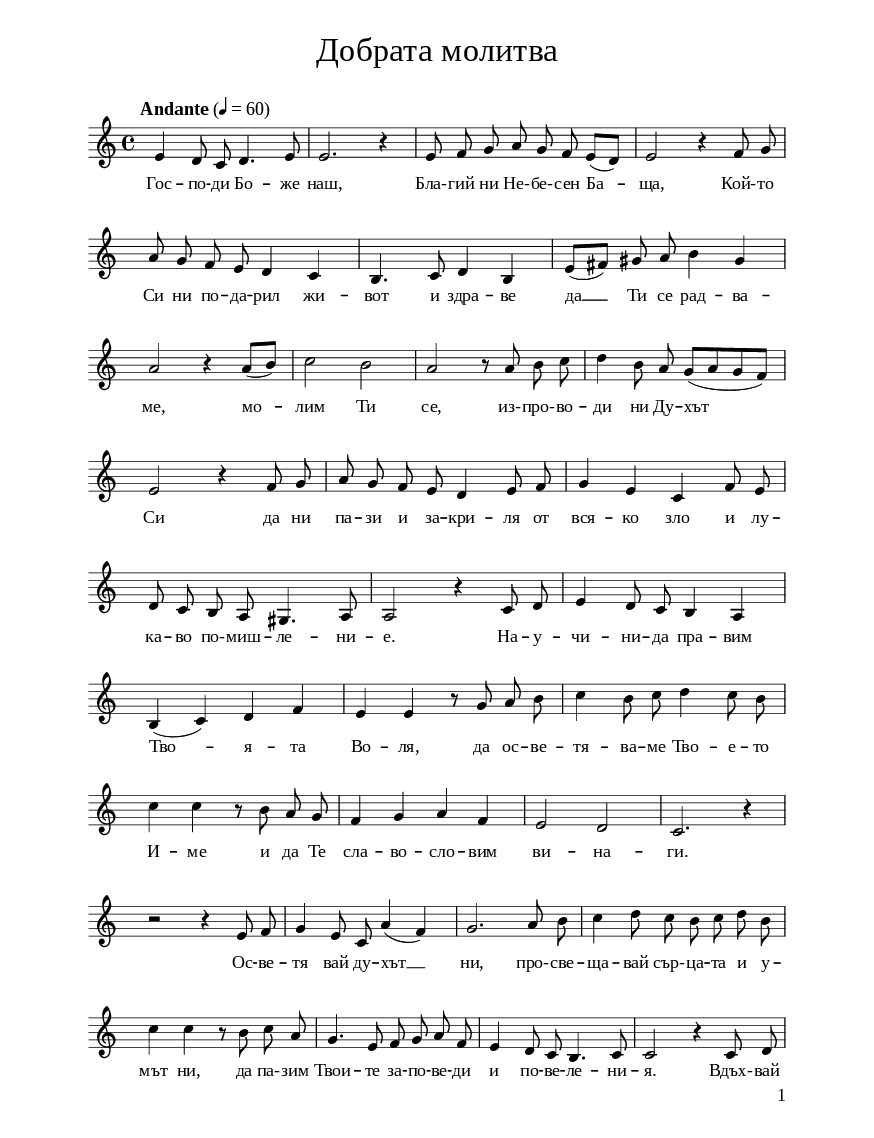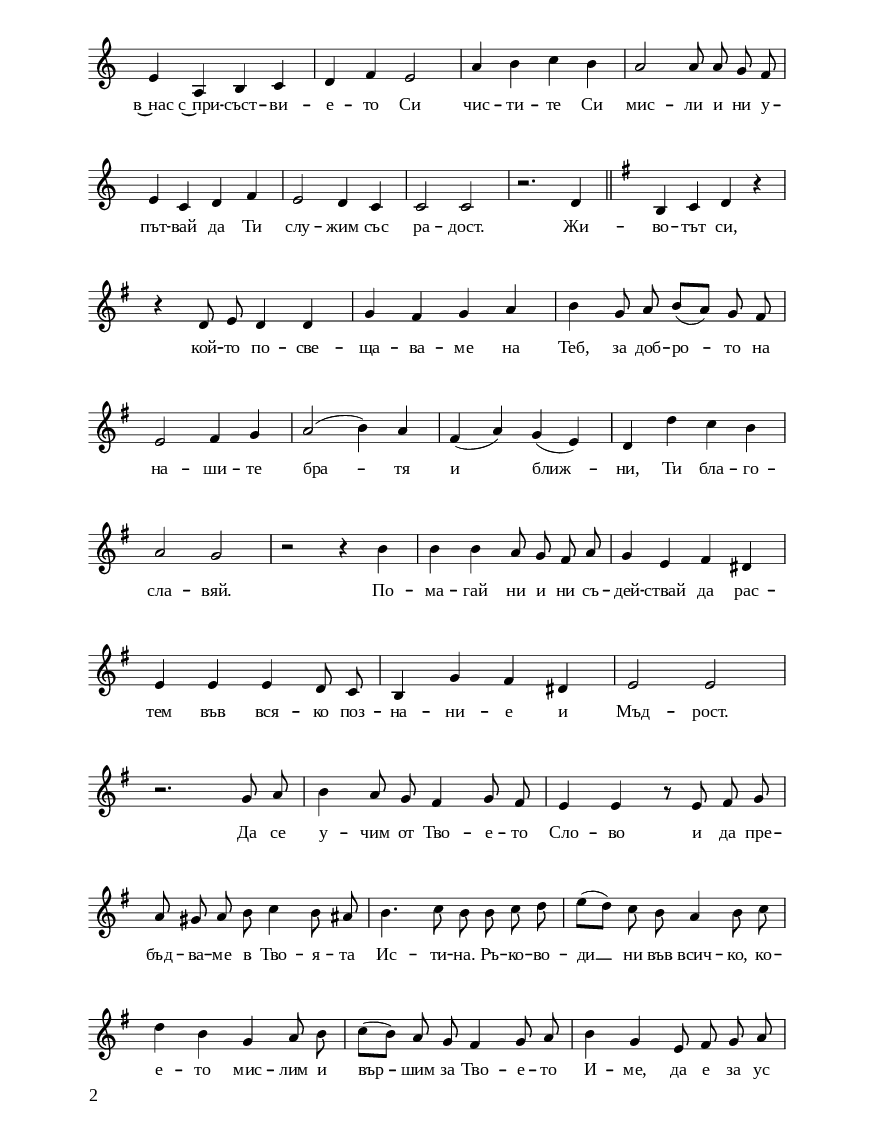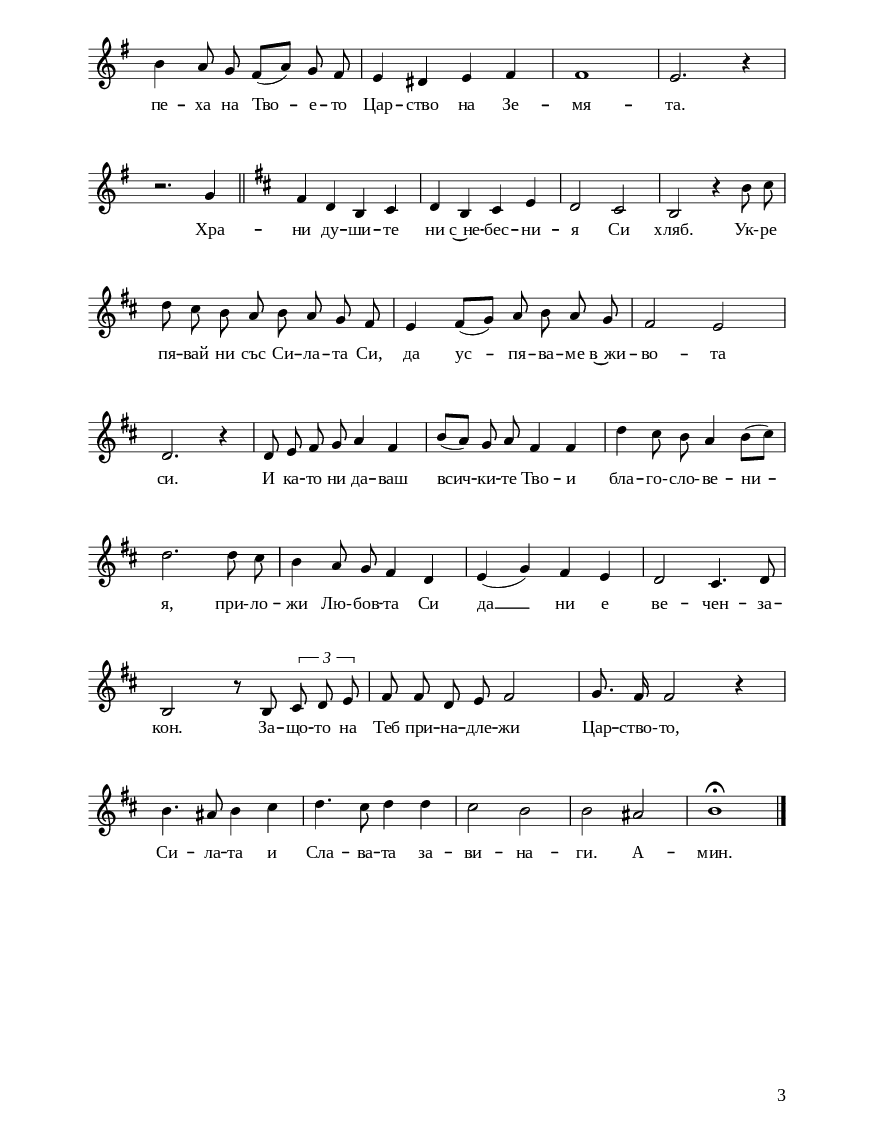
\version "2.24.2"

% include paper part and global functions
\include "include/globals.ily"

\bookpart {
    \label #'ref253
  \tocItem \markup "Добрата молитва "
  \include "include/bookpart-paper.ily"
  \score {
    \include "include/score-layout.ily"

    \new Voice  \absolute {
      \clef treble
      \key c \major
      \time 4/4
      \tempoFunc "Andante" 4 "60"
      \autoBeamOff
      e'4  d'8  c'8  d'4.
      e'8 | % 2
      e'2. r4 | % 3
      e'8  f'8  g'8  a'8  g'8
      f'8  e'8 ( [  d'8 ) ] | % 4
      e'2 r4  f'8  g'8 \break | % 5
      a'8  g'8  f'8  e'8  d'4
      c'4 | % 6
      b4.  c'8  d'4  b4 | % 7
      e'8 ( [  fis'8 ) ]  gis'8  a'8
      b'4  gis'4 | \break % 8 
      a'2 r4  a'8 ( [  b'8 ) ] | % 9
      c''2  b'2 |
      a'2 r8  a'8  b'8  c''8 | % 11
      d''4  b'8  a'8  g'8 ( [  a'8
      g'8  f'8 ) ] | \break % 12
      e'2 r4  f'8  g'8 | % 13
      a'8  g'8  f'8  e'8  d'4
      e'8  f'8 | % 14
      g'4  e'4  c'4  f'8  e'8 | \break % 15
      d'8  c'8  b8  a8  gis4.
      a8 | % 16
      a2 r4  c'8  d'8 | % 17
      e'4  d'8  c'8  b4  a4 | \break % 18
      b4 (  c'4 )  d'4  f'4 | % 19
      e'4  e'4 r8  g'8  a'8  b'8 |

      c''4  b'8  c''8  d''4
      c''8  b'8 |  \break % 21
      c''4  c''4 r8  b'8  a'8
      g'8 | % 22
      f'4  g'4  a'4  f'4 | % 23
      e'2  d'2  | % 24
      c'2. r4 | \break % 25
      r2 r4  e'8  f'8 | % 26
      g'4  e'8  c'8  a'4 (  f'4 ) | % 27
      g'2.  a'8  b'8 | % 28
      c''4  d''8  c''8  b'8
      c''8  d''8  b'8 \break | % 29
      c''4  c''4 r8  b'8  c''8
      a'8 |
      g'4.  e'8  f'8  g'8  a'8
      f'8 | % 31
      e'4  d'8  c'8  b4.  c'8 | % 32
      c'2 r4  c'8  d'8 \break | % 33
      e'4  a4  b4  c'4 | % 34
      d'4  f'4  e'2 | % 35
      a'4  b'4  c''4  b'4 | % 36
      a'2  a'8  a'8  g'8  f'8 | \break % 37
      e'4  c'4  d'4  f'4  | % 38
      e'2  d'4  c'4 | % 39
      c'2  c'2 |
      r2.  d'4 \bar "||"
      \key g \major  b4  c'4  d'4 r4 |\break % 42
      r4  d'8  e'8  d'4  d'4 | % 43
      g'4  fis'4  g'4  a'4 | % 44
      b'4  g'8  a'8  b'8 ( [  a'8 )
      ]  g'8  fis'8 | \break % 45
      e'2  fis'4  g'4 |  % 46
      a'2 (  b'4 )  a'4 | % 47
      fis'4 (  a'4 )  g'4 (  e'4 ) | % 48
      d'4  d''4  c''4  b'4 | \break % 49
      a'2  g'2 |
      r2 r4  b'4 | % 51
      b'4  b'4  a'8  g'8  fis'8
      a'8 | % 52
      g'4  e'4  fis'4  dis'4 | \break % 53
      e'4  e'4  e'4  d'8  c'8  | % 54
      b4  g'4  fis'4  dis'4 | % 55
      e'2  e'2 | \break % 56
      r2.  g'8  a'8 | % 57
      b'4  a'8  g'8  fis'4  g'8
      fis'8 | % 58
      e'4  e'4 r8  e'8  fis'8  g'8
      \break | % 59
      a'8  gis'8  a'8  b'8  c''4
      b'8  ais'8 |
      b'4.  c''8  b'8  b'8
      c''8  d''8 | % 61
      e''8 ( [  d''8 ) ]  c''8  b'8
      a'4  b'8  c''8 | \break % 62
      d''4  b'4  g'4  a'8  b'8 | % 63
      c''8 ( [  b'8 ) ]  a'8  g'8
      fis'4  g'8  a'8 | % 64
      b'4  g'4  e'8  fis'8  g'8
      a'8 | \break % 65
      b'4  a'8  g'8  fis'8 ( [  a'8
      ) ]  g'8  fis'8 | % 66
      e'4  dis'4  e'4  fis'4 | % 67
      fis'1  | % 68
      e'2. r4 | \break % 69
      r2.  g'4 \bar "||"
      \key b \minor  fis'4  d'4  b4  cis'4 | % 71
      d'4  b4  cis'4  e'4 | % 72
      d'2  cis'2 | % 73
      b2 r4  b'8  cis''8 \break | % 74
      d''8  cis''8  b'8  a'8
      b'8  a'8  g'8  fis'8 | % 75
      e'4  fis'8 ( [  g'8 ) ]  a'8
      b'8  a'8  g'8 | % 76
      fis'2  e'2 \break | % 77
      d'2. r4  | % 78
      d'8  e'8  fis'8  g'8  a'4
      fis'4 | % 79
      b'8 ( [  a'8 ) ]  g'8  a'8  fis'4
      fis'4 |
      d''4  cis''8  b'8  a'4
      b'8 ( [  cis''8 ) ] | \break % 81
      d''2.  d''8  cis''8  | % 82
      b'4  a'8  g'8  fis'4  d'4 | % 83
      e'4 (  g'4 )  fis'4  e'4 | % 84
      d'2  cis'4.  d'8 |\break % 85
      b2 r8  b8 \times 2/3 {
        cis'8  d'8  e'8
      }
      | % 86
      fis'8  fis'8  d'8  e'8  fis'2
      | % 87
      g'8.  fis'16  fis'2 r4   \break | % 88
      b'4.  ais'8  b'4  cis''4 | % 89
      d''4.  cis''8  d''4  d''4 |

      cis''2  b'2 | % 91
      b'2  ais'2 | % 92
      b'1 \fermata \bar "|."
    }

    \addlyrics {
      Гос -- по -- ди Бо -- же наш,
      "Бла-" -- гий ни "Не-" -- "бе-" -- сен Ба -- ща, "Кой-"
      -- то Си ни по -- да -- рил жи -- вот и здра --
      ве да  __ Ти се рад -- ва -- ме, мо -- лим Ти се,
      "из-" -- "про-" -- во -- ди ни Ду --
      хът Си да ни па -- зи и за -- кри -- ля от вся --
      ко зло и лу -- ка -- во "по-" -- миш -- ле -- ни
      -- е. На -- у -- чи -- ни -- да пра -- вим Тво
      -- я -- та Во -- ля, да ос -- ве -- тя -- ва
      -- ме Тво -- е -- то И -- ме и да Те сла --
      во -- сло -- вим ви -- на -- ги. Ос -- ве -- тя
      вай ду -- хът __ ни, "про-" -- све -- ща -- вай
      "сър-"  -- ца -- та и у -- мът ни, да "па-" -- зим
      Твои -- те за -- по -- ве -- ди и по -- ве
      -- ле -- ни -- я. "Вдъх-" -- вай в~нас с~при -- съст --
      ви -- е -- то Си чис -- ти -- те Си мис -- ли
      и ни у -- път -- вай да Ти слу -- жим със ра
      -- дост. Жи -- во -- тът си, кой -- то по -- све
      -- ща -- ва -- ме на Теб, за доб -- ро -- то
      на на -- ши -- те бра -- тя и  ближ
      -- ни, Ти бла -- го -- сла -- вяй. По -- ма --
      гай ни и ни съ -- дей -- ствай да рас -- тем
      във вся -- ко поз -- на -- ни -- е и Мъд --
      рост. Да се у -- чим от Тво -- е -- то Сло --
      во и да пре -- бъд -- ва -- ме в Тво -- я --
      та Ис -- ти -- на. Ръ -- ко -- во -- ди __  ни
      във всич -- ко, ко -- е -- то мис -- лим и вър
      -- шим за Тво -- е -- то И -- ме, да е за
      ус пе -- ха на Тво -- е -- то Цар -- ство
      на Зе -- мя -- та. Хра -- ни ду -- ши -- те ни
      с~не -- бес -- ни -- я Си хляб. "Ук-" -- ре пя --
      вай ни със Си -- ла -- та Си, да ус -- пя
      -- ва -- ме в~жи -- во -- та си. И ка -- то ни
      да -- ваш всич -- ки -- те Тво -- и бла --
      "го-" -- "сло-" -- ве -- ни -- я, "при-" -- ло -- жи
      "Лю-" -- бов -- та Си да  __ ни е ве -- чен --
      за -- кон. За -- що -- то на Теб при -- на --
      дле -- жи Цар -- "ство-" -- то, Си -- ла -- та и Сла
      -- ва -- та за -- ви -- на -- ги. А -- мин.}

      \header {
        title = \titleFunc "Добрата молитва" "Dobrata molitva"
      }

      \midi{}

    } % score




  } % bookpart

  % Più mosso
  %
